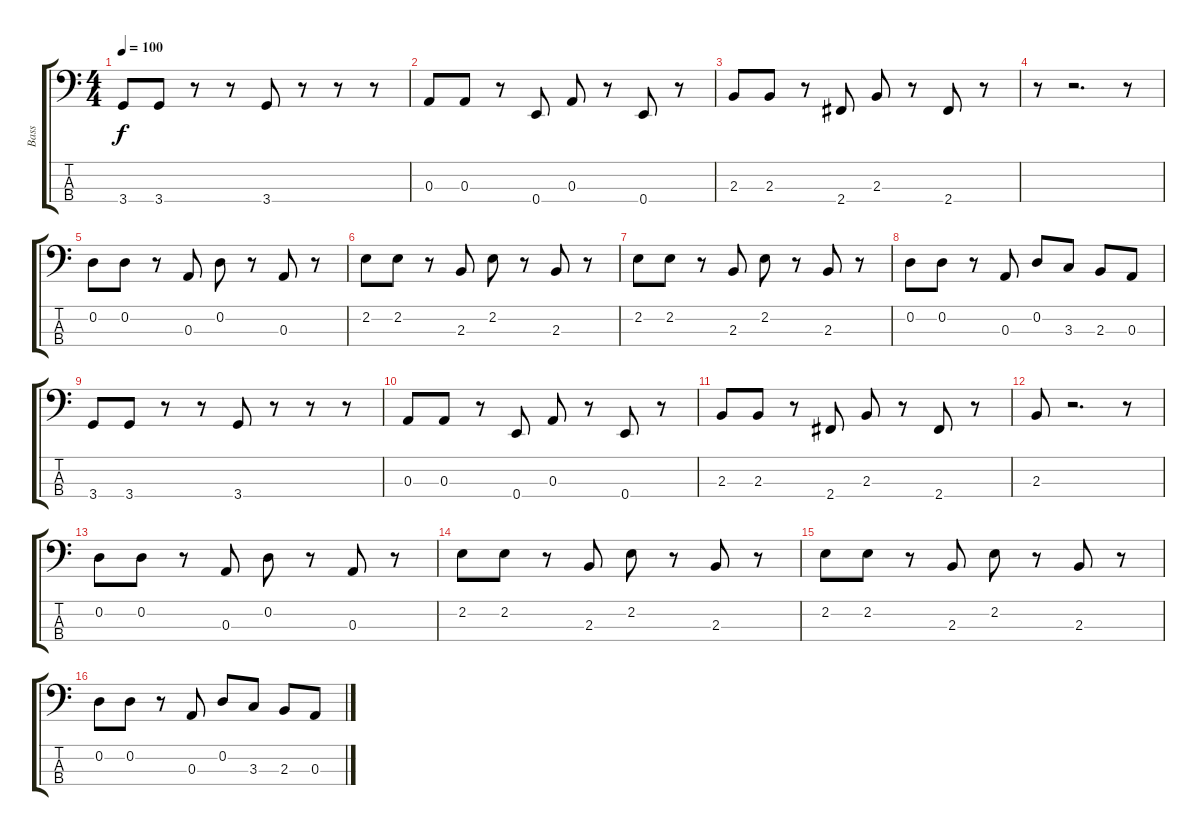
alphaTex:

\track ("Bass" "Bass") {instrument electricbassfinger}
\staff {score tabs}
\tuning (G2 D2 A1 E1) {hide}
\ts (4 4)
\tempo 100
\clef f4
\ks c
3.4.8{dy f} 3.4.8 r.8 r.8 3.4.8 r.8 r.8 r.8 |
0.3.8 0.3.8 r.8 0.4.8 0.3.8 r.8 0.4.8 r.8 |
2.3.8 2.3.8 r.8 2.4.8 2.3.8 r.8 2.4.8 r.8 |
r.8 r.2{d} r.8 |
0.2.8 0.2.8 r.8 0.3.8 0.2.8 r.8 0.3.8 r.8 |
2.2.8 2.2.8 r.8 2.3.8 2.2.8 r.8 2.3.8 r.8 |
2.2.8 2.2.8 r.8 2.3.8 2.2.8 r.8 2.3.8 r.8 |
0.2.8 0.2.8 r.8 0.3.8 0.2.8 3.3.8 2.3.8 0.3.8 |
3.4.8 3.4.8 r.8 r.8 3.4.8 r.8 r.8 r.8 |
0.3.8 0.3.8 r.8 0.4.8 0.3.8 r.8 0.4.8 r.8 |
2.3.8 2.3.8 r.8 2.4.8 2.3.8 r.8 2.4.8 r.8 |
2.3.8 r.2{d} r.8 |
0.2.8 0.2.8 r.8 0.3.8 0.2.8 r.8 0.3.8 r.8 |
2.2.8 2.2.8 r.8 2.3.8 2.2.8 r.8 2.3.8 r.8 |
2.2.8 2.2.8 r.8 2.3.8 2.2.8 r.8 2.3.8 r.8 |
0.2.8 0.2.8 r.8 0.3.8 0.2.8 3.3.8 2.3.8 0.3.8
